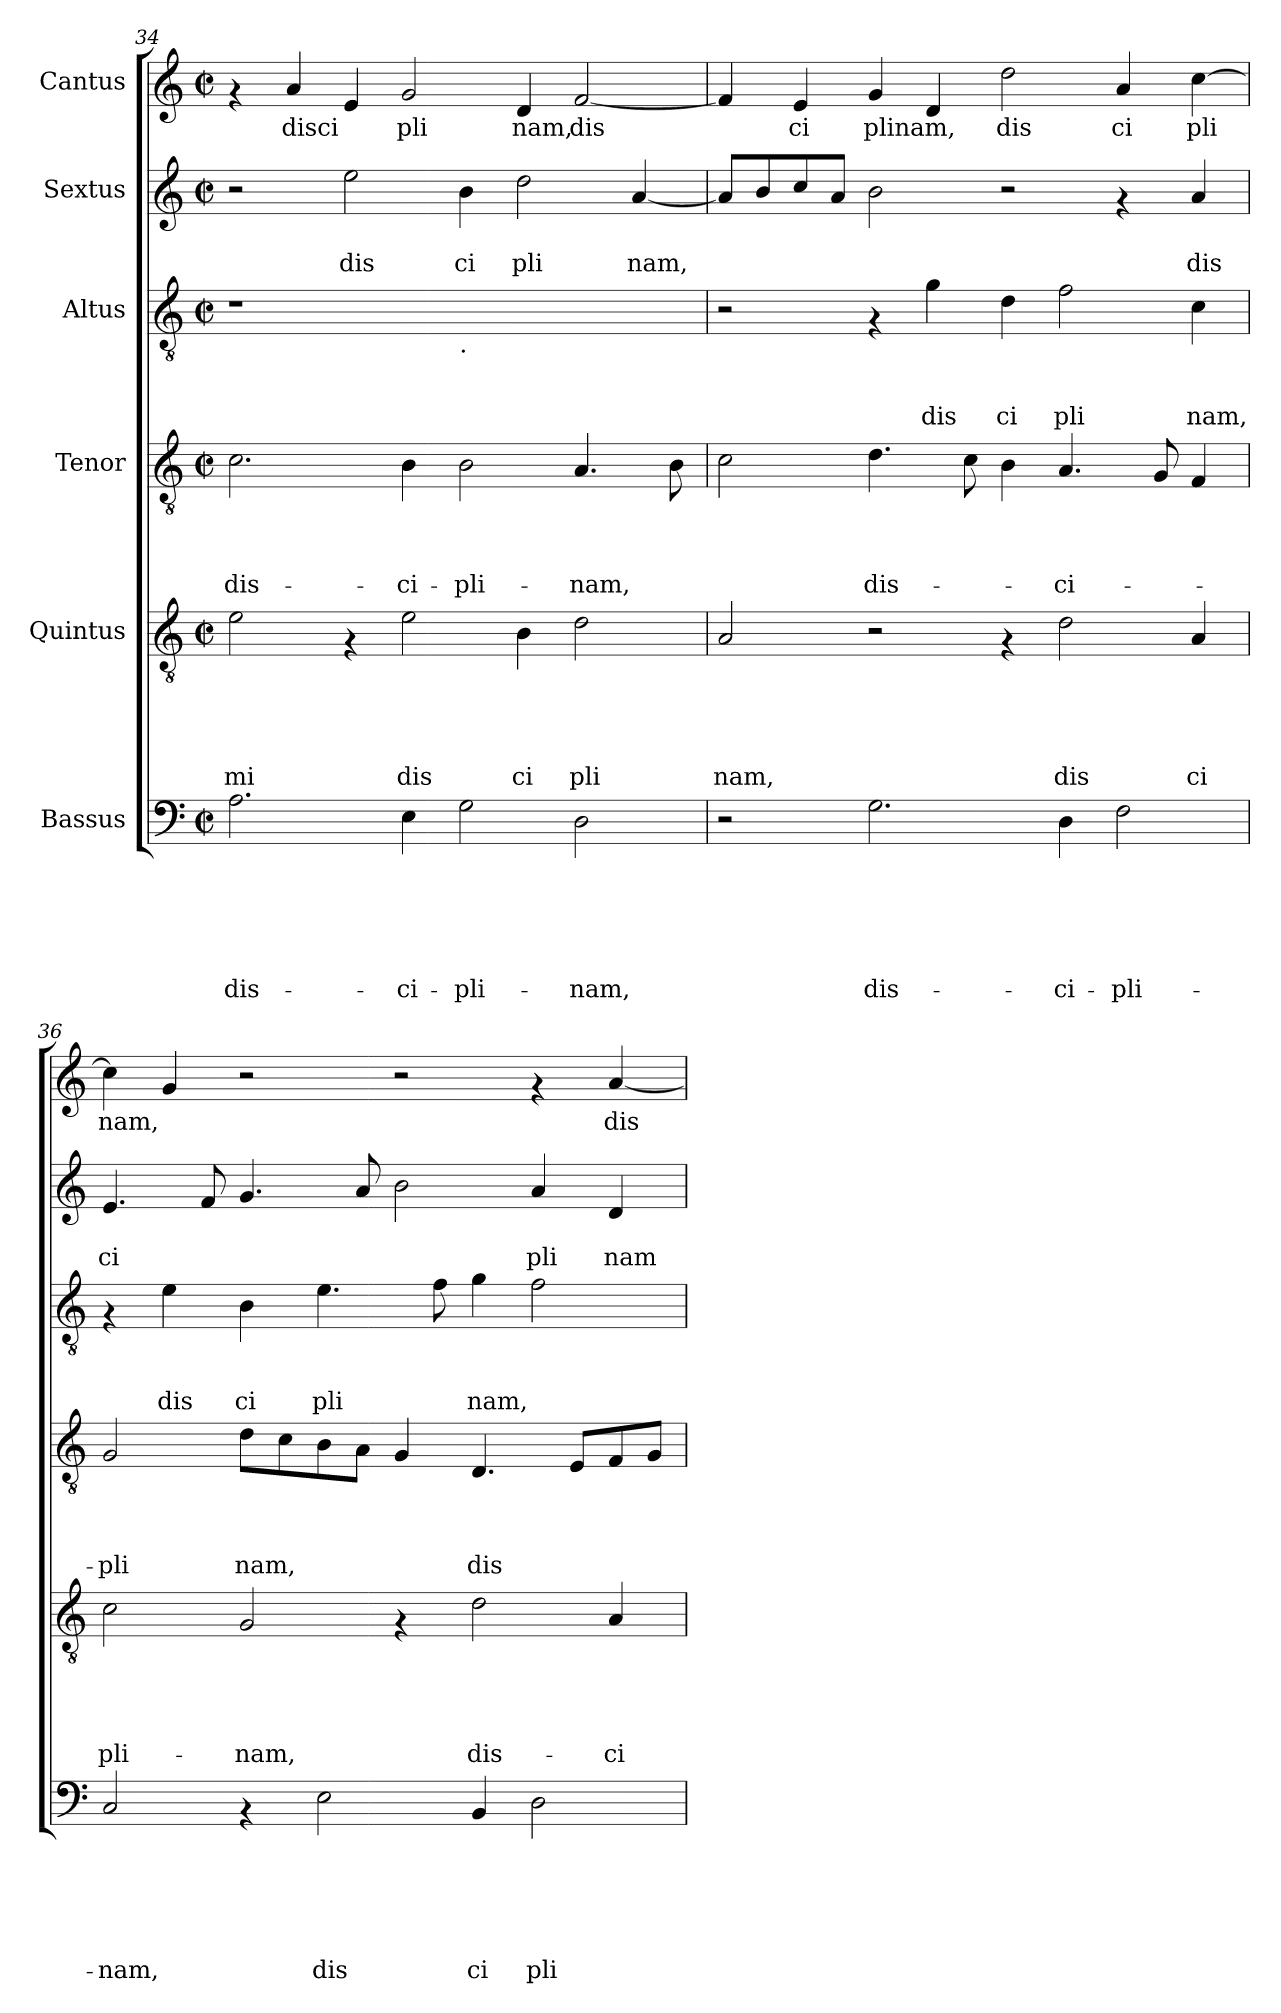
**kern	**text	**text	**text	**text	**text	**text	**kern	**text	**text	**text	**text	**text	**kern	**text	**text	**text	**text	**kern	**text	**text	**text	**kern	**text	**text	**kern	**text
*part6	*part6	*part6	*part6	*part6	*part6	*part6	*part5	*part5	*part5	*part5	*part5	*part5	*part4	*part4	*part4	*part4	*part4	*part3	*part3	*part3	*part3	*part2	*part2	*part2	*part1	*part1
*staff6	*staff6	*staff6	*staff6	*staff6	*staff6	*staff6	*staff5	*staff5	*staff5	*staff5	*staff5	*staff5	*staff4	*staff4	*staff4	*staff4	*staff4	*staff3	*staff3	*staff3	*staff3	*staff2	*staff2	*staff2	*staff1	*staff1
*I"Bassus	*	*	*	*	*	*	*I"Quintus	*	*	*	*	*	*I"Tenor	*	*	*	*	*I"Altus	*	*	*	*I"Sextus	*	*	*I"Cantus	*
*clefF4	*	*	*	*	*	*	*clefGv2	*	*	*	*	*	*clefGv2	*	*	*	*	*clefGv2	*	*	*	*clefG2	*	*	*clefG2	*
*k[]	*	*	*	*	*	*	*k[]	*	*	*	*	*	*k[]	*	*	*	*	*k[]	*	*	*	*k[]	*	*	*k[]	*
*C:	*	*	*	*	*	*	*C:	*	*	*	*	*	*C:	*	*	*	*	*C:	*	*	*	*C:	*	*	*C:	*
*M2/2	*	*	*	*	*	*	*M2/2	*	*	*	*	*	*M2/2	*	*	*	*	*M2/2	*	*	*	*M2/2	*	*	*M2/2	*
*met(c|)	*	*	*	*	*	*	*met(c|)	*	*	*	*	*	*met(c|)	*	*	*	*	*met(c|)	*	*	*	*met(c|)	*	*	*met(c|)	*
=34	=34	=34	=34	=34	=34	=34	=34	=34	=34	=34	=34	=34	=34	=34	=34	=34	=34	=34	=34	=34	=34	=34	=34	=34	=34	=34
!	!	!	!	!	!	!LO:LY:b	!	!	!	!	!	!LO:LY:b	!	!	!	!	!LO:LY:b	!	!	!	!	!	!	!	!	!
2.A\	.	.	.	.	.	dis-	2e\	.	.	.	.	mi	2.c\	.	.	.	dis-	1r	.	.	.	2r	.	.	4rf	.
!	!	!	!	!	!	!	!	!	!	!	!	!	!	!	!	!	!	!	!	!	!	!	!	!	!	!LO:LY:b
.	.	.	.	.	.	.	.	.	.	.	.	.	.	.	.	.	.	.	.	.	.	.	.	.	4a/	disci
!	!	!	!	!	!	!	!	!	!	!	!	!	!	!	!	!	!	!	!	!	!	!	!	!LO:LY:b	!	!
.	.	.	.	.	.	.	4rF	.	.	.	.	.	.	.	.	.	.	.	.	.	.	2ee\	.	dis	4e/	.
!	!	!	!	!	!	!LO:LY:b	!	!	!	!	!	!LO:LY:b	!	!	!	!	!LO:LY:b	!	!	!	!	!	!	!	!	!LO:LY:b
4E\	.	.	.	.	.	-ci-	2e\	.	.	.	.	dis	4B\	.	.	.	-ci-	.	.	.	.	.	.	.	2g/	pli
!	!	!	!	!	!	!	!	!	!	!	!	!	!	!	!	!	!	!LO:TX:b:t=.	!	!	!	!	!	!	!	!
!	!	!	!	!	!	!LO:LY:b	!	!	!	!	!	!	!	!	!	!	!LO:LY:b	!	!	!	!	!	!	!LO:LY:b	!	!
2G\	.	.	.	.	.	-pli-	.	.	.	.	.	.	2B\	.	.	.	-pli-	1ryy	.	.	.	4b\	.	ci	.	.
!	!	!	!	!	!	!	!	!	!	!	!	!LO:LY:b	!	!	!	!	!	!	!	!	!	!	!	!LO:LY:b	!	!LO:LY:b
.	.	.	.	.	.	.	4B\	.	.	.	.	ci	.	.	.	.	.	.	.	.	.	2dd\	.	pli	4d/	nam,
!	!	!	!	!	!	!LO:LY:b	!	!	!	!	!	!LO:LY:b	!	!	!	!	!LO:LY:b	!	!	!	!	!	!	!	!	!LO:LY:b
2D\	.	.	.	.	.	-nam,	2d\	.	.	.	.	pli	4.A/	.	.	.	-nam,	.	.	.	.	.	.	.	[<2f/	dis
!	!	!	!	!	!	!	!	!	!	!	!	!	!	!	!	!	!	!	!	!	!	!	!	!LO:LY:b	!	!
.	.	.	.	.	.	.	.	.	.	.	.	.	.	.	.	.	.	.	.	.	.	[<4a/	.	nam,	.	.
.	.	.	.	.	.	.	.	.	.	.	.	.	8B\	.	.	.	.	.	.	.	.	.	.	.	.	.
=35	=35	=35	=35	=35	=35	=35	=35	=35	=35	=35	=35	=35	=35	=35	=35	=35	=35	=35	=35	=35	=35	=35	=35	=35	=35	=35
!	!	!	!	!	!	!	!	!	!	!	!	!LO:LY:b	!	!	!	!	!	!	!	!	!	!	!	!	!	!
2r	.	.	.	.	.	.	2A/	.	.	.	.	nam,	2c\	.	.	.	.	2r	.	.	.	8a/L]	.	.	4f/]	.
.	.	.	.	.	.	.	.	.	.	.	.	.	.	.	.	.	.	.	.	.	.	8b/	.	.	.	.
!	!	!	!	!	!	!	!	!	!	!	!	!	!	!	!	!	!	!	!	!	!	!	!	!	!	!LO:LY:b
.	.	.	.	.	.	.	.	.	.	.	.	.	.	.	.	.	.	.	.	.	.	8cc/	.	.	4e/	ci
.	.	.	.	.	.	.	.	.	.	.	.	.	.	.	.	.	.	.	.	.	.	8a/J	.	.	.	.
!	!	!	!	!	!	!LO:LY:b	!	!	!	!	!	!	!	!	!	!	!LO:LY:b	!	!	!	!	!	!	!	!	!LO:LY:b
2.G\	.	.	.	.	.	dis-	2r	.	.	.	.	.	4.d\	.	.	.	dis-	4rF	.	.	.	2b\	.	.	4g/	plinam,
!	!	!	!	!	!	!	!	!	!	!	!	!	!	!	!	!	!	!	!	!	!LO:LY:b	!	!	!	!	!
.	.	.	.	.	.	.	.	.	.	.	.	.	.	.	.	.	.	4g\	.	.	dis	.	.	.	4d/	.
.	.	.	.	.	.	.	.	.	.	.	.	.	8c\	.	.	.	.	.	.	.	.	.	.	.	.	.
!	!	!	!	!	!	!	!	!	!	!	!	!	!	!	!	!	!	!	!	!	!LO:LY:b	!	!	!	!	!LO:LY:b
.	.	.	.	.	.	.	4rF	.	.	.	.	.	4B\	.	.	.	.	4d\	.	.	ci	2r	.	.	2dd\	dis
!	!	!	!	!	!	!LO:LY:b	!	!	!	!	!	!LO:LY:b	!	!	!	!	!LO:LY:b	!	!	!	!LO:LY:b	!	!	!	!	!
4D\	.	.	.	.	.	-ci-	2d\	.	.	.	.	dis	4.A/	.	.	.	-ci-	2f\	.	.	pli	.	.	.	.	.
!	!	!	!	!	!	!LO:LY:b	!	!	!	!	!	!	!	!	!	!	!	!	!	!	!	!	!	!	!	!LO:LY:b
2F\	.	.	.	.	.	-pli-	.	.	.	.	.	.	.	.	.	.	.	.	.	.	.	4rf	.	.	4a/	ci
.	.	.	.	.	.	.	.	.	.	.	.	.	8G/	.	.	.	.	.	.	.	.	.	.	.	.	.
!	!	!	!	!	!	!	!	!	!	!	!	!LO:LY:b	!	!	!	!	!	!	!	!	!LO:LY:b	!	!	!LO:LY:b	!	!LO:LY:b
.	.	.	.	.	.	.	4A/	.	.	.	.	ci	4F/	.	.	.	.	4c\	.	.	nam,	4a/	.	dis	[>4cc\	pli
!!LO:PB:g=z
=36	=36	=36	=36	=36	=36	=36	=36	=36	=36	=36	=36	=36	=36	=36	=36	=36	=36	=36	=36	=36	=36	=36	=36	=36	=36	=36
!	!	!	!	!	!	!LO:LY:b	!	!	!	!	!	!LO:LY:b	!	!	!	!	!LO:LY:b	!	!	!	!	!	!	!LO:LY:b	!	!LO:LY:b
2C/	.	.	.	.	.	-nam,	2c\	.	.	.	.	pli-	2G/	.	.	.	-pli	4rF	.	.	.	4.e/	.	ci	4cc\]	nam,
!	!	!	!	!	!	!	!	!	!	!	!	!	!	!	!	!	!	!	!	!	!LO:LY:b	!	!	!	!	!
.	.	.	.	.	.	.	.	.	.	.	.	.	.	.	.	.	.	4e\	.	.	dis	.	.	.	4g/	.
.	.	.	.	.	.	.	.	.	.	.	.	.	.	.	.	.	.	.	.	.	.	8f/	.	.	.	.
!	!	!	!	!	!	!	!	!	!	!	!	!LO:LY:b	!	!	!	!	!LO:LY:b	!	!	!	!LO:LY:b	!	!	!	!	!
4rAA	.	.	.	.	.	.	2G/	.	.	.	.	-nam,	8d\L	.	.	.	nam,	4B\	.	.	ci	4.g/	.	.	2r	.
.	.	.	.	.	.	.	.	.	.	.	.	.	8c\	.	.	.	.	.	.	.	.	.	.	.	.	.
!	!	!	!	!	!	!LO:LY:b	!	!	!	!	!	!	!	!	!	!	!	!	!	!	!LO:LY:b	!	!	!	!	!
2E\	.	.	.	.	.	dis	.	.	.	.	.	.	8B\	.	.	.	.	4.e\	.	.	pli	.	.	.	.	.
.	.	.	.	.	.	.	.	.	.	.	.	.	8A\J	.	.	.	.	.	.	.	.	8a/	.	.	.	.
.	.	.	.	.	.	.	4rF	.	.	.	.	.	4G/	.	.	.	.	.	.	.	.	2b\	.	.	2r	.
.	.	.	.	.	.	.	.	.	.	.	.	.	.	.	.	.	.	8f\	.	.	.	.	.	.	.	.
!	!	!	!	!	!	!LO:LY:b	!	!	!	!	!	!LO:LY:b	!	!	!	!	!LO:LY:b	!	!	!	!LO:LY:b	!	!	!	!	!
4BB/	.	.	.	.	.	ci	2d\	.	.	.	.	dis-	4.D/	.	.	.	dis	4g\	.	.	nam,	.	.	.	.	.
!	!	!	!	!	!	!LO:LY:b	!	!	!	!	!	!	!	!	!	!	!	!	!	!	!	!	!	!LO:LY:b	!	!
2D\	.	.	.	.	.	pli	.	.	.	.	.	.	.	.	.	.	.	2f\	.	.	.	4a/	.	pli	4rf	.
.	.	.	.	.	.	.	.	.	.	.	.	.	8E/L	.	.	.	.	.	.	.	.	.	.	.	.	.
!	!	!	!	!	!	!	!	!	!	!	!	!LO:LY:b	!	!	!	!	!	!	!	!	!	!	!	!LO:LY:b	!	!LO:LY:b
.	.	.	.	.	.	.	4A/	.	.	.	.	-ci-	8F/	.	.	.	.	.	.	.	.	4d/	.	nam	[<4a/	dis
.	.	.	.	.	.	.	.	.	.	.	.	.	8G/J	.	.	.	.	.	.	.	.	.	.	.	.	.
=	=	=	=	=	=	=	=	=	=	=	=	=	=	=	=	=	=	=	=	=	=	=	=	=	=	=
*-	*-	*-	*-	*-	*-	*-	*-	*-	*-	*-	*-	*-	*-	*-	*-	*-	*-	*-	*-	*-	*-	*-	*-	*-	*-	*-
